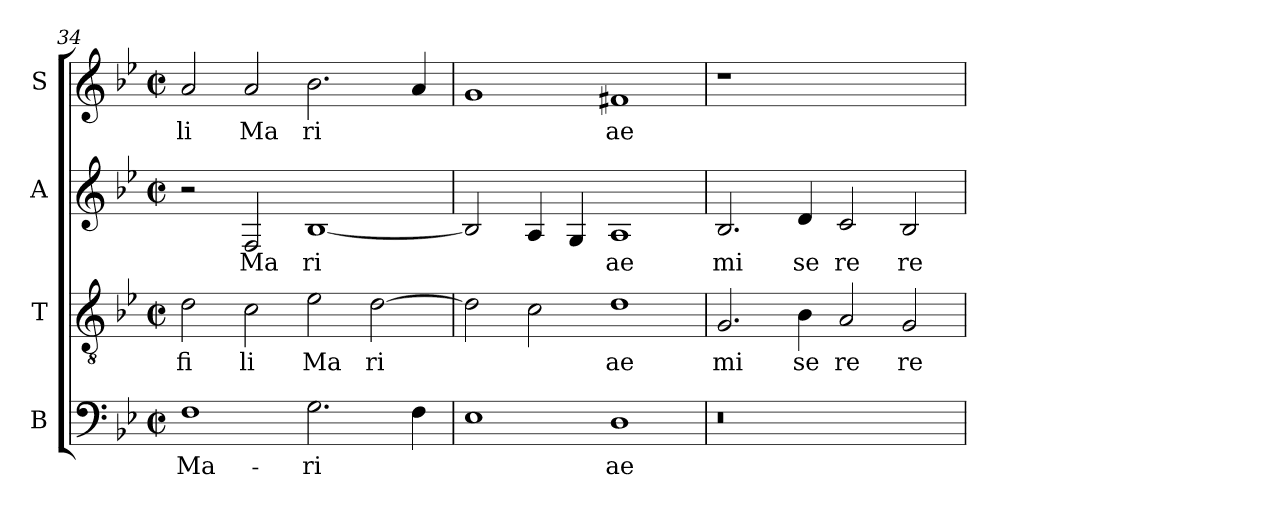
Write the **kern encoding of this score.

**kern	**text	**kern	**text	**kern	**text	**kern	**text
*part4	*part4	*part3	*part3	*part2	*part2	*part1	*part1
*staff4	*staff4	*staff3	*staff3	*staff2	*staff2	*staff1	*staff1
*I"B	*	*I"T	*	*I"A	*	*I"S	*
*clefF4	*	*clefGv2	*	*clefG2	*	*clefG2	*
*k[b-e-]	*	*k[b-e-]	*	*k[b-e-]	*	*k[b-e-]	*
*B-:	*	*B-:	*	*B-:	*	*B-:	*
*M2/2	*	*M2/2	*	*M2/2	*	*M2/2	*
*met(c|)	*	*met(c|)	*	*met(c|)	*	*met(c|)	*
=34	=34	=34	=34	=34	=34	=34	=34
!	!LO:LY:b:cj	!	!LO:LY:b:cj	!	!	!	!LO:LY:b:cj
1F	Ma-	2d\	fi	2r	.	2a/	li
!	!	!	!LO:LY:b:cj	!	!LO:LY:b:cj	!	!LO:LY:b:cj
.	.	2c\	li	2F/	Ma	2a/	Ma
!	!LO:LY:b:cj	!	!LO:LY:b:cj	!	!LO:LY:b:cj	!	!LO:LY:b:cj
2.G\	-ri-	2e-\	Ma	[<1B-	ri	2.b-\	ri
!	!	!	!LO:LY:b:cj	!	!	!	!
.	.	[>2d\	ri	.	.	.	.
!	!LO:LY:b:cj	!	!	!	!	!	!LO:LY:b:cj
4F\	--	.	.	.	.	4a/	.
=35	=35	=35	=35	=35	=35	=35	=35
!	!LO:LY:b:cj	!	!LO:LY:b:cj	!	!LO:LY:b:cj	!	!LO:LY:b:cj
1E-	--	2d\]	.	2B-/]	.	1g	.
!	!	!	!LO:LY:b:cj	!	!LO:LY:b:cj	!	!
.	.	2c\	.	4A/	.	.	.
!	!	!	!	!	!LO:LY:b:cj	!	!
.	.	.	.	4G/	.	.	.
!	!LO:LY:b:cj	!	!LO:LY:b:cj	!	!LO:LY:b:cj	!	!LO:LY:b:cj
1D	-ae	1d	ae	1A	ae	1f#X	ae
!!LO:LB:g=z
=36	=36	=36	=36	=36	=36	=36	=36
!	!	!	!LO:LY:b:cj	!	!LO:LY:b:cj	!	!
0r	.	2.G/	mi	2.B-/	mi	1r	.
!	!	!	!LO:LY:b:cj	!	!LO:LY:b:cj	!	!
.	.	4B-\	se	4d/	se	.	.
!	!	!	!LO:LY:b:cj	!	!LO:LY:b:cj	!	!
.	.	2A/	re	2c/	re	1ryy	.
!	!	!	!LO:LY:b:cj	!	!LO:LY:b:cj	!	!
.	.	2G/	re	2B-/	re	.	.
=	=	=	=	=	=	=	=
*-	*-	*-	*-	*-	*-	*-	*-
